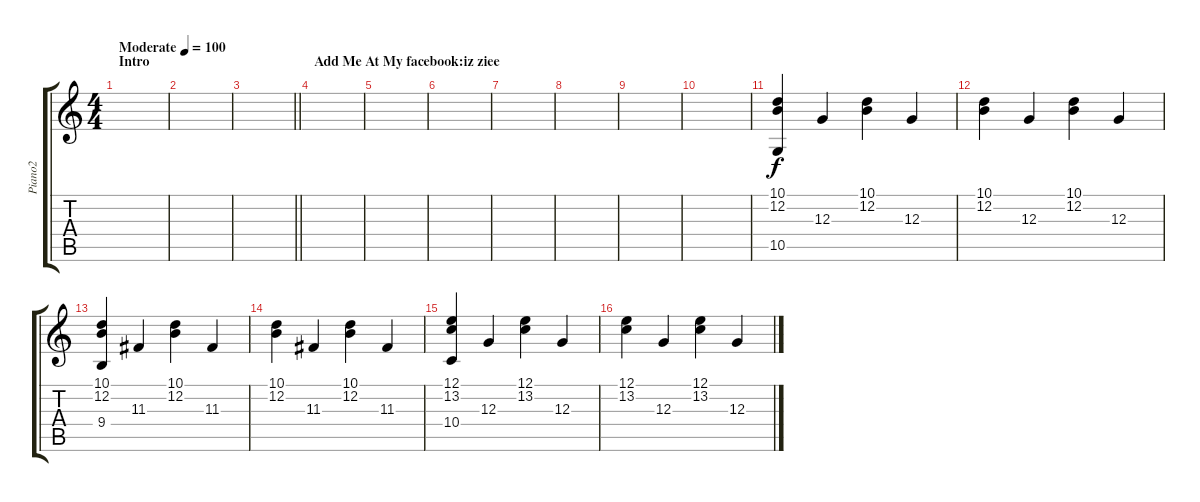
\track ("Piano2" "Piano2") {instrument acousticgrandpiano}
\staff {score tabs}
\tuning (E4 B3 G3 D3 A2 E2) {hide}
\ts (4 4)
\section ("" "Intro")
\tempo (100 "Moderate")
\tempo 130
\tempo (100 "Moderate")
\clef g2
\ks c
|
|
\barLineRight lightlight
|
\section ("" "Add Me At My facebook:iz ziee")
|
|
|
|
|
|
|
(10.1 12.2 10.5).4 12.3.4 (10.1 12.2).4 12.3.4 |
(10.1 12.2).4 12.3.4 (10.1 12.2).4 12.3.4 |
(10.1 12.2 9.4).4 11.3.4 (10.1 12.2).4 11.3.4 |
(10.1 12.2).4 11.3.4 (10.1 12.2).4 11.3.4 |
(12.1 13.2 10.4).4 12.3.4 (12.1 13.2).4 12.3.4 |
(12.1 13.2).4 12.3.4 (12.1 13.2).4 12.3.4
